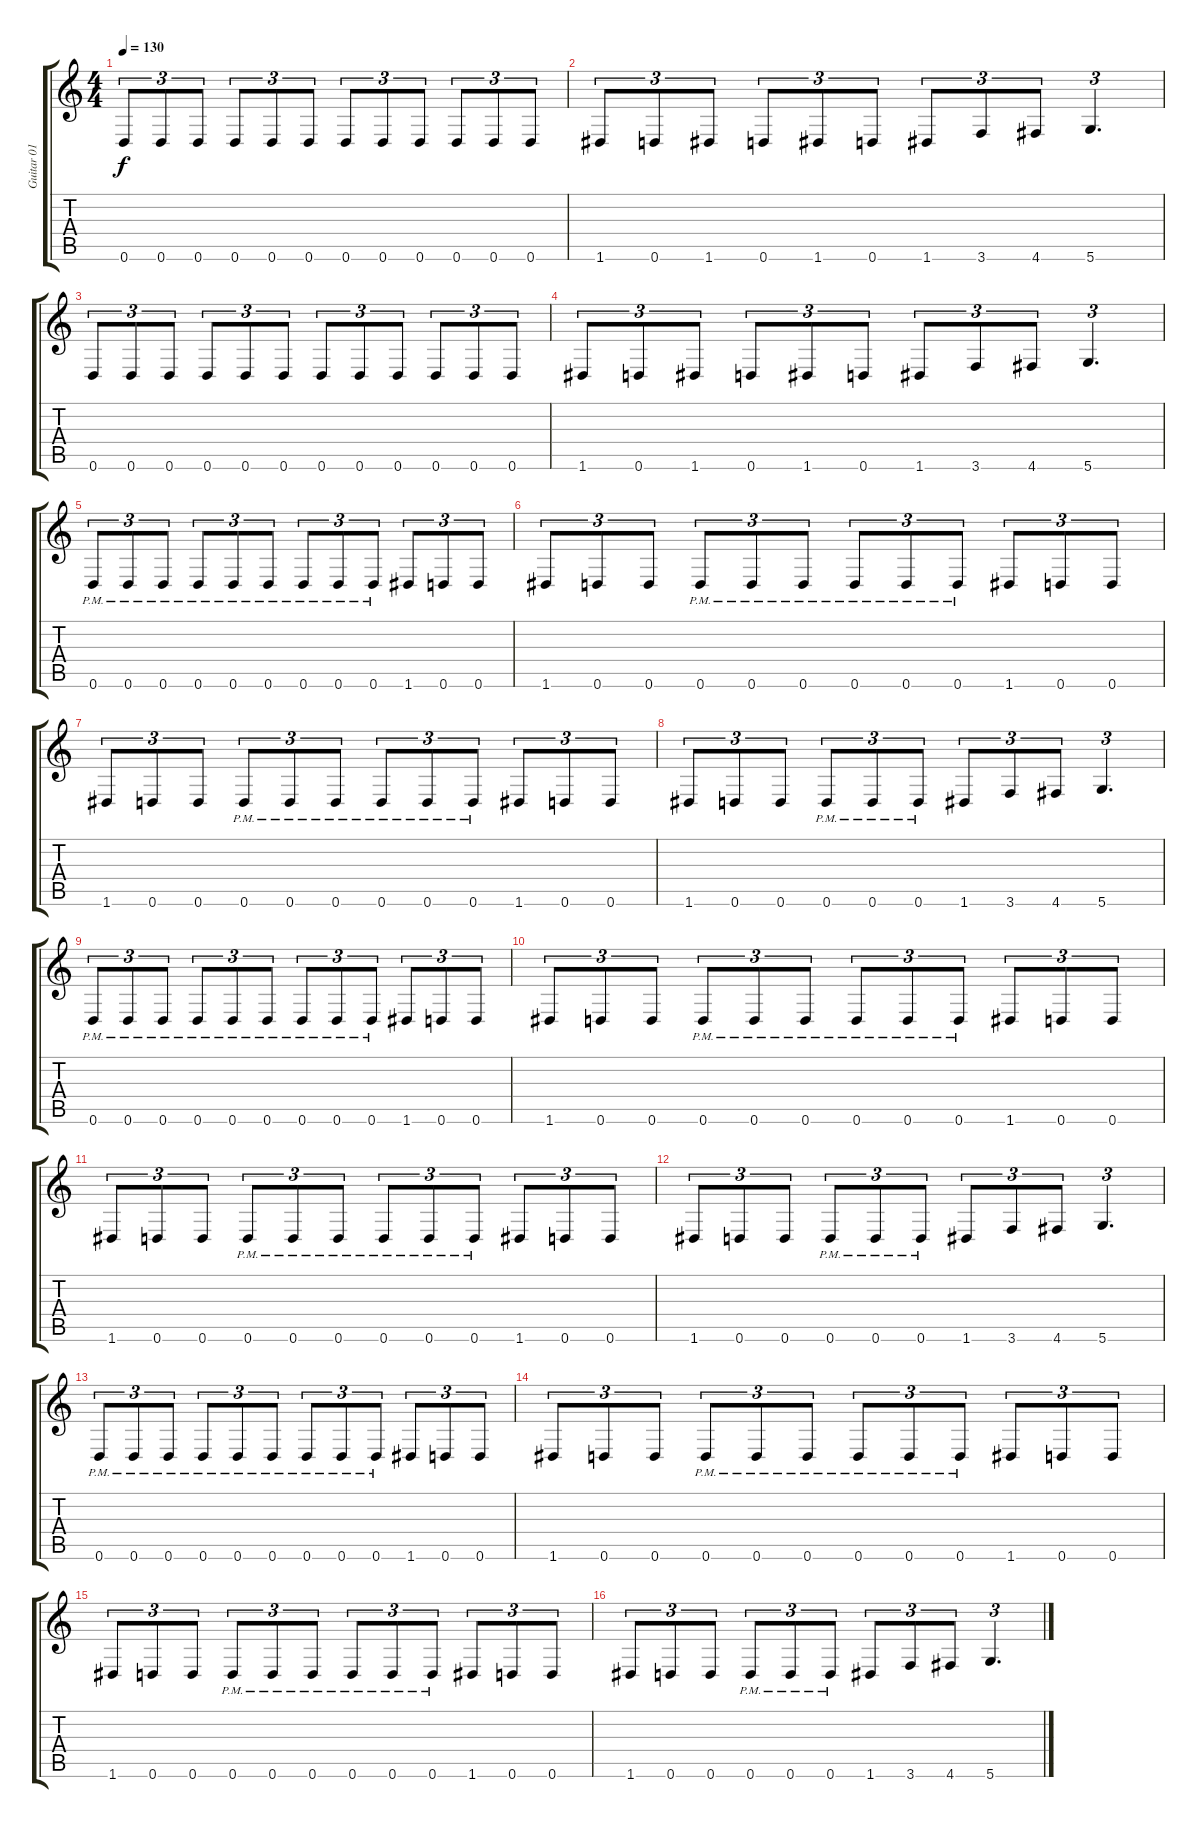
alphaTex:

\track ("Guitar 01" "Guitar 01") {mute instrument distortionguitar}
\staff {score tabs}
\tuning (E4 B3 G3 D3 A2 D2) {hide}
\ts (4 4)
\tempo 130
\clef g2
\ks c
0.6.8{tu (3 2) dy f} 0.6.8{tu (3 2)} 0.6.8{tu (3 2)} 0.6.8{tu (3 2)} 0.6.8{tu (3 2)} 0.6.8{tu (3 2)} 0.6.8{tu (3 2)} 0.6.8{tu (3 2)} 0.6.8{tu (3 2)} 0.6.8{tu (3 2)} 0.6.8{tu (3 2)} 0.6.8{tu (3 2)} |
1.6.8{tu (3 2)} 0.6.8{tu (3 2)} 1.6.8{tu (3 2)} 0.6.8{tu (3 2)} 1.6.8{tu (3 2)} 0.6.8{tu (3 2)} 1.6.8{tu (3 2)} 3.6.8{tu (3 2)} 4.6.8{tu (3 2)} 5.6.4{d tu (3 2)} |
0.6.8{tu (3 2)} 0.6.8{tu (3 2)} 0.6.8{tu (3 2)} 0.6.8{tu (3 2)} 0.6.8{tu (3 2)} 0.6.8{tu (3 2)} 0.6.8{tu (3 2)} 0.6.8{tu (3 2)} 0.6.8{tu (3 2)} 0.6.8{tu (3 2)} 0.6.8{tu (3 2)} 0.6.8{tu (3 2)} |
1.6.8{tu (3 2)} 0.6.8{tu (3 2)} 1.6.8{tu (3 2)} 0.6.8{tu (3 2)} 1.6.8{tu (3 2)} 0.6.8{tu (3 2)} 1.6.8{tu (3 2)} 3.6.8{tu (3 2)} 4.6.8{tu (3 2)} 5.6.4{d tu (3 2)} |
0.6{pm}.8{tu (3 2)} 0.6{pm}.8{tu (3 2)} 0.6{pm}.8{tu (3 2)} 0.6{pm}.8{tu (3 2)} 0.6{pm}.8{tu (3 2)} 0.6{pm}.8{tu (3 2)} 0.6{pm}.8{tu (3 2)} 0.6{pm}.8{tu (3 2)} 0.6{pm}.8{tu (3 2)} 1.6.8{tu (3 2)} 0.6.8{tu (3 2)} 0.6.8{tu (3 2)} |
1.6.8{tu (3 2)} 0.6.8{tu (3 2)} 0.6.8{tu (3 2)} 0.6{pm}.8{tu (3 2)} 0.6{pm}.8{tu (3 2)} 0.6{pm}.8{tu (3 2)} 0.6{pm}.8{tu (3 2)} 0.6{pm}.8{tu (3 2)} 0.6{pm}.8{tu (3 2)} 1.6.8{tu (3 2)} 0.6.8{tu (3 2)} 0.6.8{tu (3 2)} |
1.6.8{tu (3 2)} 0.6.8{tu (3 2)} 0.6.8{tu (3 2)} 0.6{pm}.8{tu (3 2)} 0.6{pm}.8{tu (3 2)} 0.6{pm}.8{tu (3 2)} 0.6{pm}.8{tu (3 2)} 0.6{pm}.8{tu (3 2)} 0.6{pm}.8{tu (3 2)} 1.6.8{tu (3 2)} 0.6.8{tu (3 2)} 0.6.8{tu (3 2)} |
1.6.8{tu (3 2)} 0.6.8{tu (3 2)} 0.6.8{tu (3 2)} 0.6{pm}.8{tu (3 2)} 0.6{pm}.8{tu (3 2)} 0.6{pm}.8{tu (3 2)} 1.6.8{tu (3 2)} 3.6.8{tu (3 2)} 4.6.8{tu (3 2)} 5.6.4{d tu (3 2)} |
0.6{pm}.8{tu (3 2)} 0.6{pm}.8{tu (3 2)} 0.6{pm}.8{tu (3 2)} 0.6{pm}.8{tu (3 2)} 0.6{pm}.8{tu (3 2)} 0.6{pm}.8{tu (3 2)} 0.6{pm}.8{tu (3 2)} 0.6{pm}.8{tu (3 2)} 0.6{pm}.8{tu (3 2)} 1.6.8{tu (3 2)} 0.6.8{tu (3 2)} 0.6.8{tu (3 2)} |
1.6.8{tu (3 2)} 0.6.8{tu (3 2)} 0.6.8{tu (3 2)} 0.6{pm}.8{tu (3 2)} 0.6{pm}.8{tu (3 2)} 0.6{pm}.8{tu (3 2)} 0.6{pm}.8{tu (3 2)} 0.6{pm}.8{tu (3 2)} 0.6{pm}.8{tu (3 2)} 1.6.8{tu (3 2)} 0.6.8{tu (3 2)} 0.6.8{tu (3 2)} |
1.6.8{tu (3 2)} 0.6.8{tu (3 2)} 0.6.8{tu (3 2)} 0.6{pm}.8{tu (3 2)} 0.6{pm}.8{tu (3 2)} 0.6{pm}.8{tu (3 2)} 0.6{pm}.8{tu (3 2)} 0.6{pm}.8{tu (3 2)} 0.6{pm}.8{tu (3 2)} 1.6.8{tu (3 2)} 0.6.8{tu (3 2)} 0.6.8{tu (3 2)} |
1.6.8{tu (3 2)} 0.6.8{tu (3 2)} 0.6.8{tu (3 2)} 0.6{pm}.8{tu (3 2)} 0.6{pm}.8{tu (3 2)} 0.6{pm}.8{tu (3 2)} 1.6.8{tu (3 2)} 3.6.8{tu (3 2)} 4.6.8{tu (3 2)} 5.6.4{d tu (3 2)} |
0.6{pm}.8{tu (3 2)} 0.6{pm}.8{tu (3 2)} 0.6{pm}.8{tu (3 2)} 0.6{pm}.8{tu (3 2)} 0.6{pm}.8{tu (3 2)} 0.6{pm}.8{tu (3 2)} 0.6{pm}.8{tu (3 2)} 0.6{pm}.8{tu (3 2)} 0.6{pm}.8{tu (3 2)} 1.6.8{tu (3 2)} 0.6.8{tu (3 2)} 0.6.8{tu (3 2)} |
1.6.8{tu (3 2)} 0.6.8{tu (3 2)} 0.6.8{tu (3 2)} 0.6{pm}.8{tu (3 2)} 0.6{pm}.8{tu (3 2)} 0.6{pm}.8{tu (3 2)} 0.6{pm}.8{tu (3 2)} 0.6{pm}.8{tu (3 2)} 0.6{pm}.8{tu (3 2)} 1.6.8{tu (3 2)} 0.6.8{tu (3 2)} 0.6.8{tu (3 2)} |
1.6.8{tu (3 2)} 0.6.8{tu (3 2)} 0.6.8{tu (3 2)} 0.6{pm}.8{tu (3 2)} 0.6{pm}.8{tu (3 2)} 0.6{pm}.8{tu (3 2)} 0.6{pm}.8{tu (3 2)} 0.6{pm}.8{tu (3 2)} 0.6{pm}.8{tu (3 2)} 1.6.8{tu (3 2)} 0.6.8{tu (3 2)} 0.6.8{tu (3 2)} |
1.6.8{tu (3 2)} 0.6.8{tu (3 2)} 0.6.8{tu (3 2)} 0.6{pm}.8{tu (3 2)} 0.6{pm}.8{tu (3 2)} 0.6{pm}.8{tu (3 2)} 1.6.8{tu (3 2)} 3.6.8{tu (3 2)} 4.6.8{tu (3 2)} 5.6.4{d tu (3 2)}
